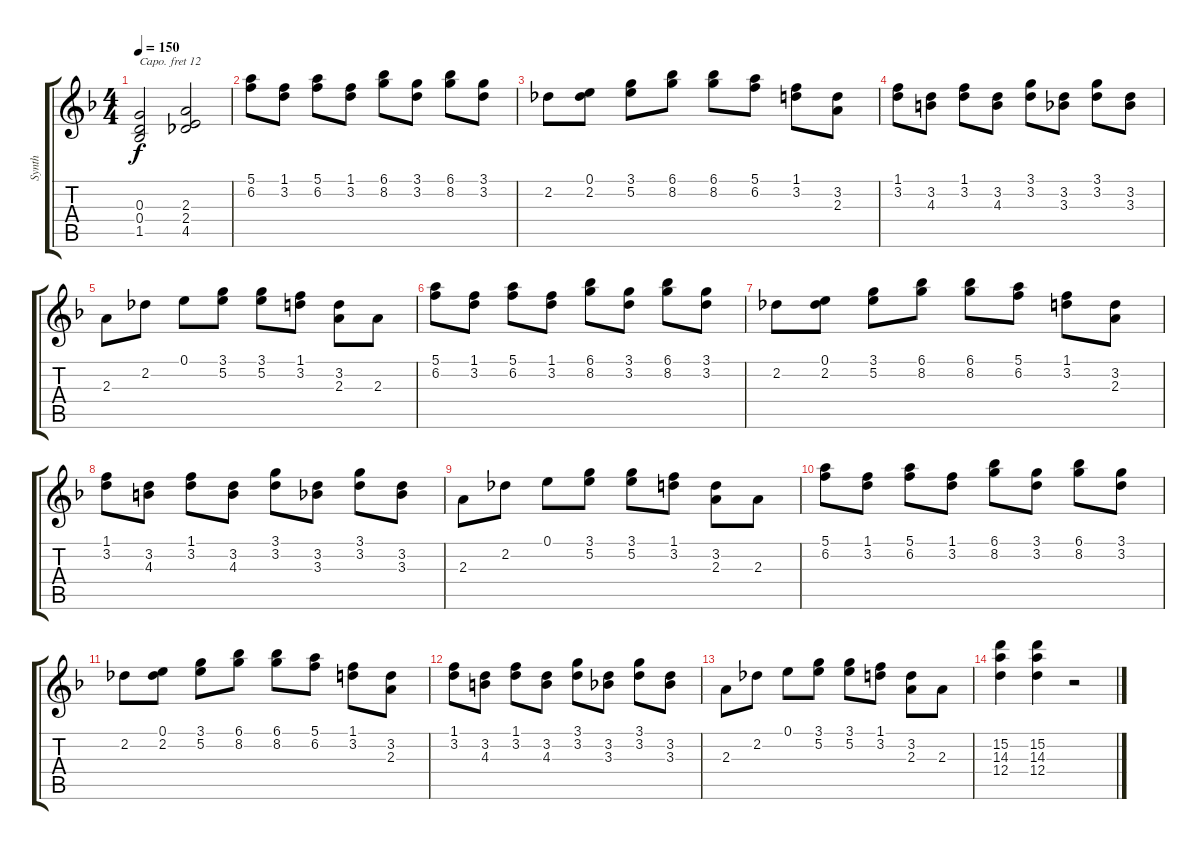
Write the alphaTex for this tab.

\track ("Synth" "Synth") {instrument lead5charang}
\staff {score tabs}
\capo 12
\tuning (E4 B3 G3 D3 A2 E2) {hide}
\ts (4 4)
\tempo 150
\clef g2
\ks f
(0.3 0.4 1.5).2{dy f} (2.3 2.4 4.5).2 |
(5.1 6.2).8{volume 10 instrument lead5charang} (1.1 3.2).8 (5.1 6.2).8 (1.1 3.2).8 (6.1 8.2).8 (3.1 3.2).8 (6.1 8.2).8 (3.1 3.2).8 |
2.2.8 (0.1 2.2).8 (3.1 5.2).8 (6.1 8.2).8 (6.1 8.2).8 (5.1 6.2).8 (1.1 3.2).8 (3.2 2.3).8 |
(1.1 3.2).8 (3.2 4.3).8 (1.1 3.2).8 (3.2 4.3).8 (3.1 3.2).8 (3.2 3.3).8 (3.1 3.2).8 (3.2 3.3).8 |
2.3.8 2.2.8 0.1.8 (3.1 5.2).8 (3.1 5.2).8 (1.1 3.2).8 (3.2 2.3).8 2.3.8 |
(5.1 6.2).8 (1.1 3.2).8 (5.1 6.2).8 (1.1 3.2).8 (6.1 8.2).8 (3.1 3.2).8 (6.1 8.2).8 (3.1 3.2).8 |
2.2.8 (0.1 2.2).8 (3.1 5.2).8 (6.1 8.2).8 (6.1 8.2).8 (5.1 6.2).8 (1.1 3.2).8 (3.2 2.3).8 |
(1.1 3.2).8 (3.2 4.3).8 (1.1 3.2).8 (3.2 4.3).8 (3.1 3.2).8 (3.2 3.3).8 (3.1 3.2).8 (3.2 3.3).8 |
2.3.8 2.2.8 0.1.8 (3.1 5.2).8 (3.1 5.2).8 (1.1 3.2).8 (3.2 2.3).8 2.3.8 |
(5.1 6.2).8 (1.1 3.2).8 (5.1 6.2).8 (1.1 3.2).8 (6.1 8.2).8 (3.1 3.2).8 (6.1 8.2).8 (3.1 3.2).8 |
2.2.8 (0.1 2.2).8 (3.1 5.2).8 (6.1 8.2).8 (6.1 8.2).8 (5.1 6.2).8 (1.1 3.2).8 (3.2 2.3).8 |
(1.1 3.2).8 (3.2 4.3).8 (1.1 3.2).8 (3.2 4.3).8 (3.1 3.2).8 (3.2 3.3).8 (3.1 3.2).8 (3.2 3.3).8 |
2.3.8 2.2.8 0.1.8 (3.1 5.2).8 (3.1 5.2).8 (1.1 3.2).8 (3.2 2.3).8 2.3.8 |
(15.2 14.3 12.4).4 (15.2 14.3 12.4).4 r.2
